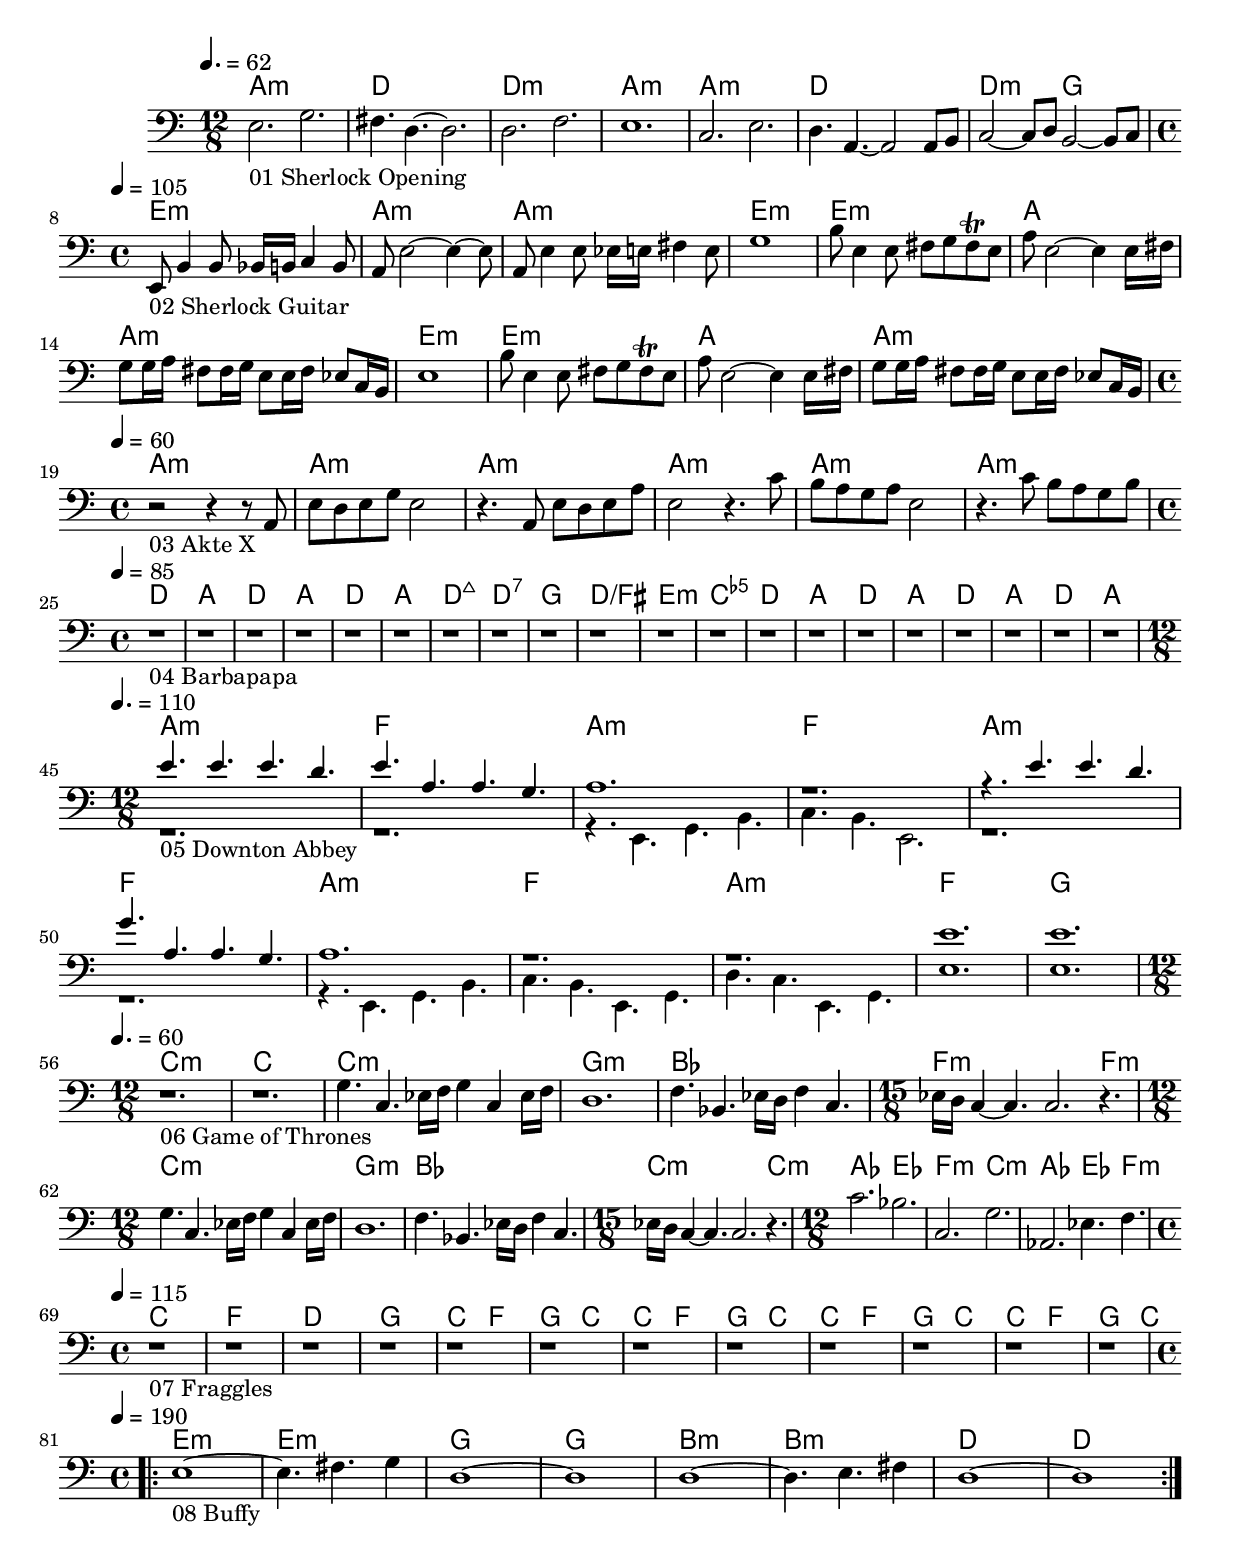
\version "2.24.1"


\score {
	<<
	\chords {
		% 01 Sherlock Opening
		a1.:m d1. d1.:m a1.:m 
		a1.:m d1. d2.:m g2. 

		% 02 Sherlock Guitar
		e1:m a:m a:m e:m
		e:m a a:m e:m
		e:m a a:m

		% 03 Akte X
		a:m a:m a:m a:m a:m a:m

		% 04 Barbapapa
		d a d a d a d:maj7 d:7
		g d/fis e:m <c e ges>
		d a d a d a d a

		% 05 Downton Abbey
		a1.:m f
		a:m f
		a:m f
		a:m f
		a:m f
		g

		% 06 Game of Thrones
		c1.:m c
		c:m g:m bes f:m f4.:m
		c1.:m g:m bes c:m c4.:m
		as2. es f:m c:m
		as es4. f:m

		% 07 Fraggles
		c1 f d g
		c2 f2 g2 c
		c2 f2 g2 c
		c2 f2 g2 c
		c2 f2 g2 c

		% 08 Buffy
		\repeat volta 2 {
			e1:m e1:m g g b:m b:m d d
		}
	}
	\new Staff {
		% 01 Sherlock Opening
		\tempo 4. = 62
		\time 12/8
		\clef bass
		\relative c {
			e2._"01 Sherlock Opening" g |
			fis4. d4.~ d2.		 |
			d2. f			 |
			e1.			 |
			c2. e			 |
			d4. a4.~ a2 a8 b8	 |
			c2~ c8 d8 b2~ b8 c8	 | \break
		}

		% 02 Sherlock Guitar
		\tempo 4 = 105
		\time 4/4
		\relative c {
			e,8_"02 Sherlock Guitar" b'4 b8 bes16 b c4 b8	|
			a8 e'2~ e4~ e8					|
			a,8 e'4 e8 es16 e fis4 e8			|
			g1						|
			b8 e,4 e8 fis8 g fis \trill e			|
			a8 e2~ e4 e16 fis				|
			g8 g16 a fis8 fis16 g e8 e16 fis es8 c16 b	|
			e1						|
			b'8 e,4 e8 fis8 g fis \trill e			|
			a8 e2~ e4 e16 fis				|
			g8 g16 a fis8 fis16 g e8 e16 fis es8 c16 b	| \break
		}

		% 03 Akte X
		\tempo 4 = 60
		\time 4/4
		\relative c {
			r2_"03 Akte X" r4 r8 a8				|
			e' d e g e2					|
			r4. a,8 e' d e a				|
			e2 r4. c'8					|
			b a g a e2					|
			r4. c'8 b a g b					| \break
		}

		% 04 Barbapapa
		\tempo 4 = 85
		\time 4/4
		\relative c {
			r1_"04 Barbapapa" r1 r1 r1 r1 r1 r1 r1
			r1 r1 r1 r1
			r1 r1 r1 r1 r1 r1 r1 r1 \break
		}

		% 05 Downton Abbey
		\tempo 4. = 110
		\time 12/8
		<<
		\relative c {
			\voiceOne
			e'4._"05 Downton Abbey " e e d			|
			e a, a g					|
			a1.						|
			r1.						|
			r4. e' e d					|
			g a, a g					|
			a1.						|
			r						|
			r						|
			e'						|
			e						|
		}
		\new Voice \relative c {
			\voiceTwo
			r1.						|
			r1.						|
			r4. e, g b					|
			c b e,2.					|
			r1.						|
			r1.						|
			r4. e g b					|
			c b e, g					|
			d' c e, g					|
			e'1.						|
			e1.						| \break
		}
		>>
		\oneVoice

		% 06 Game of Thrones
		\tempo 4. = 60
		\time 12/8
		\relative c {
			r1._"06 Game of Thrones"
			r

			g'4. c, es16 f g4 c, es16 f			|
			d1.						|
			f4. bes, es16 d f4 c4.				|
			\time 15/8
			es16 d c4~ c4. c2. r4.				|
			\time 12/8

			g'4. c, es16 f g4 c, es16 f			|
			d1.						|
			f4. bes, es16 d f4 c4.				|
			\time 15/8
			es16 d c4~ c4. c2. r4.				|
			\time 12/8

			c'2. bes					|
			c, g'						|
			as, es'4. f					| \break
		}

		% 07 Fraggles
		\tempo 4 = 115
		\time 4/4
		\relative c {
			r1_"07 Fraggles"
			r1 r1 r1 r1 r1 r1 r1 r1 r1 r1 r1		| \break
		}

		% 08 Buffy
		\tempo 4 = 190
		\time 4/4
		\relative c {
			\repeat volta 2 {
				e1~_"08 Buffy"	| e4. fis g4	| d1~	| d	|
				d~		| d4. e4. fis4	| d1~	| d	|
			}
		}

	}

	>>
	\midi {}
	\layout {}
}
